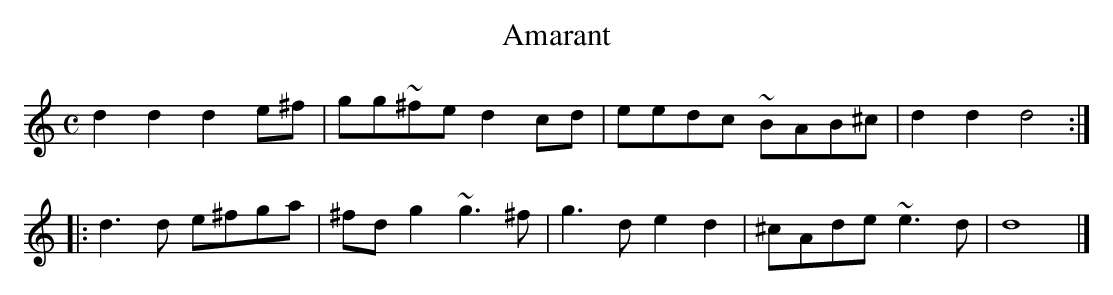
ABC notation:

X:1
T:Amarant
M:C
K:Ddor
d2d2d2e^f|gg~^fed2cd|eedc ~BAB^c|d2d2d4:|
|:d3d e^fga|^fdg2~g3^f|g3de2d2|^cAde~e3d|d8|]
